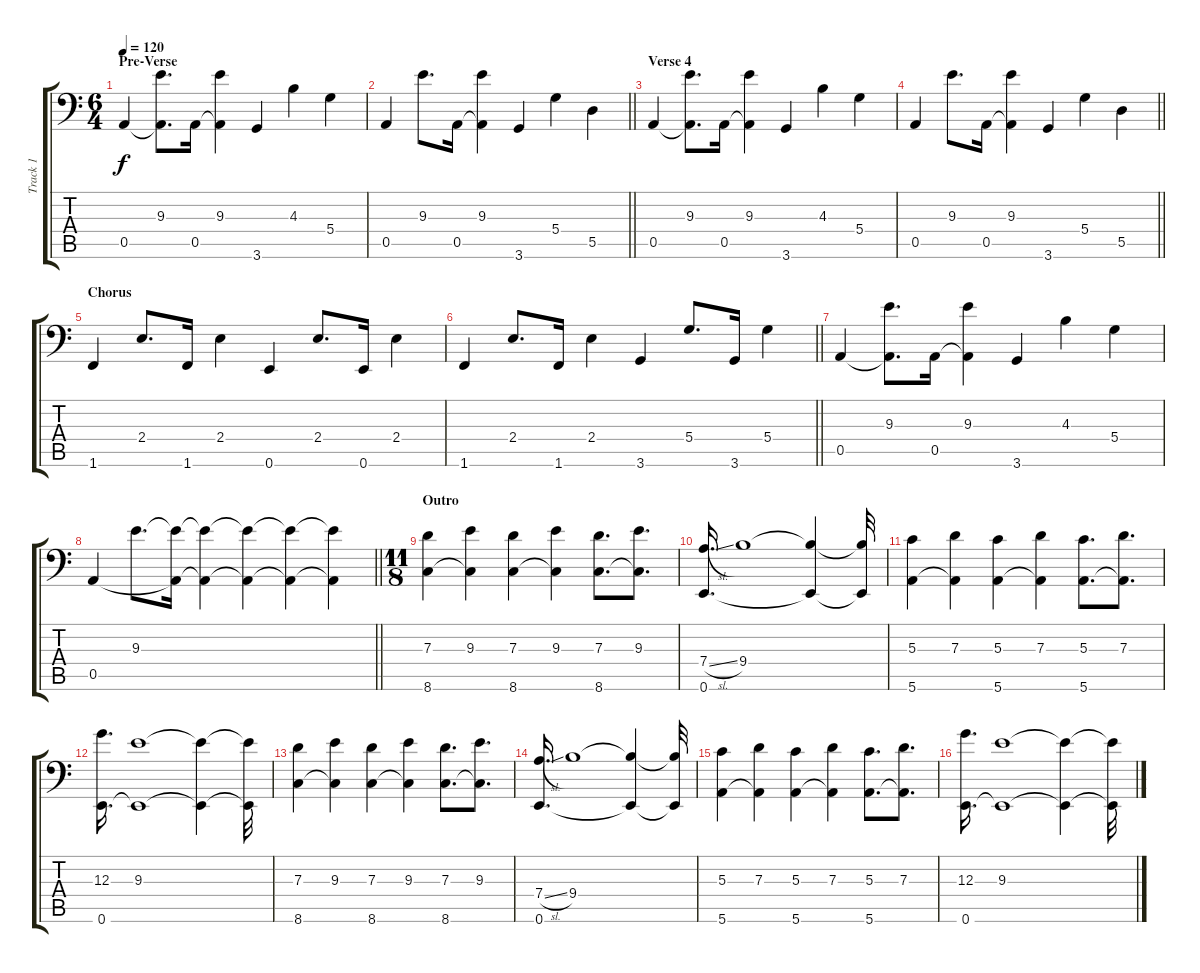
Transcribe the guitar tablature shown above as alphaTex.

\track ("Track 1" "Track 1") {instrument electricbassfinger}
\staff {score tabs}
\tuning (E3 B2 G2 D2 A1 E1) {hide}
\ts (6 4)
\section ("" "Pre-Verse")
\tempo 120
\clef f4
\ks c
0.5.4{dy f} (9.3 0.5{t}).8{d} 0.5.16 (9.3 0.5{t}).4 3.6.4 4.3.4 5.4.4 |
\barLineRight lightlight
0.5.4 9.3.8{d} 0.5.16 (9.3 0.5{t}).4 3.6.4 5.4.4 5.5.4 |
\section ("" "Verse 4")
0.5.4 (9.3 0.5{t}).8{d} 0.5.16 (9.3 0.5{t}).4 3.6.4 4.3.4 5.4.4 |
\barLineRight lightlight
0.5.4 9.3.8{d} 0.5.16 (9.3 0.5{t}).4 3.6.4 5.4.4 5.5.4 |
\section ("" "Chorus")
1.6.4 2.4.8{d} 1.6.16 2.4.4 0.6.4 2.4.8{d} 0.6.16 2.4.4 |
\barLineRight lightlight
1.6.4 2.4.8{d} 1.6.16 2.4.4 3.6.4 5.4.8{d} 3.6.16 5.4.4 |
0.5.4 (9.3 0.5{t}).8{d} 0.5.16 (9.3 0.5{t}).4 3.6.4 4.3.4 5.4.4 |
\barLineRight lightlight
0.5.4 9.3.8{d} (9.3{t} 0.5{t}).16 (9.3{t} 0.5{t}).4 (9.3{t} 0.5{t}).4 (9.3{t} 0.5{t}).4 (9.3{t} 0.5{t}).4 |
\ts (11 8)
\section ("" "Outro")
(7.3 8.6).4 (9.3 8.6{t}).4 (7.3 8.6).4 (9.3 8.6{t}).4 (7.3 8.6).8{d} (9.3 8.6{t}).8{d} |
(7.4{sl} 0.6).16{d} 9.4.1 (9.4{t} 0.6{t}).4 (9.4{t} 0.6{t}).32 |
(5.3 5.6).4 (7.3 5.6{t}).4 (5.3 5.6).4 (7.3 5.6{t}).4 (5.3 5.6).8{d} (7.3 5.6{t}).8{d} |
(12.3 0.6).16{d} (9.3 0.6{t}).1 (9.3{t} 0.6{t}).4 (9.3{t} 0.6{t}).32 |
(7.3 8.6).4 (9.3 8.6{t}).4 (7.3 8.6).4 (9.3 8.6{t}).4 (7.3 8.6).8{d} (9.3 8.6{t}).8{d} |
(7.4{sl} 0.6).16{d} 9.4.1 (9.4{t} 0.6{t}).4 (9.4{t} 0.6{t}).32 |
(5.3 5.6).4 (7.3 5.6{t}).4 (5.3 5.6).4 (7.3 5.6{t}).4 (5.3 5.6).8{d} (7.3 5.6{t}).8{d} |
(12.3 0.6).16{d} (9.3 0.6{t}).1 (9.3{t} 0.6{t}).4 (9.3{t} 0.6{t}).32
